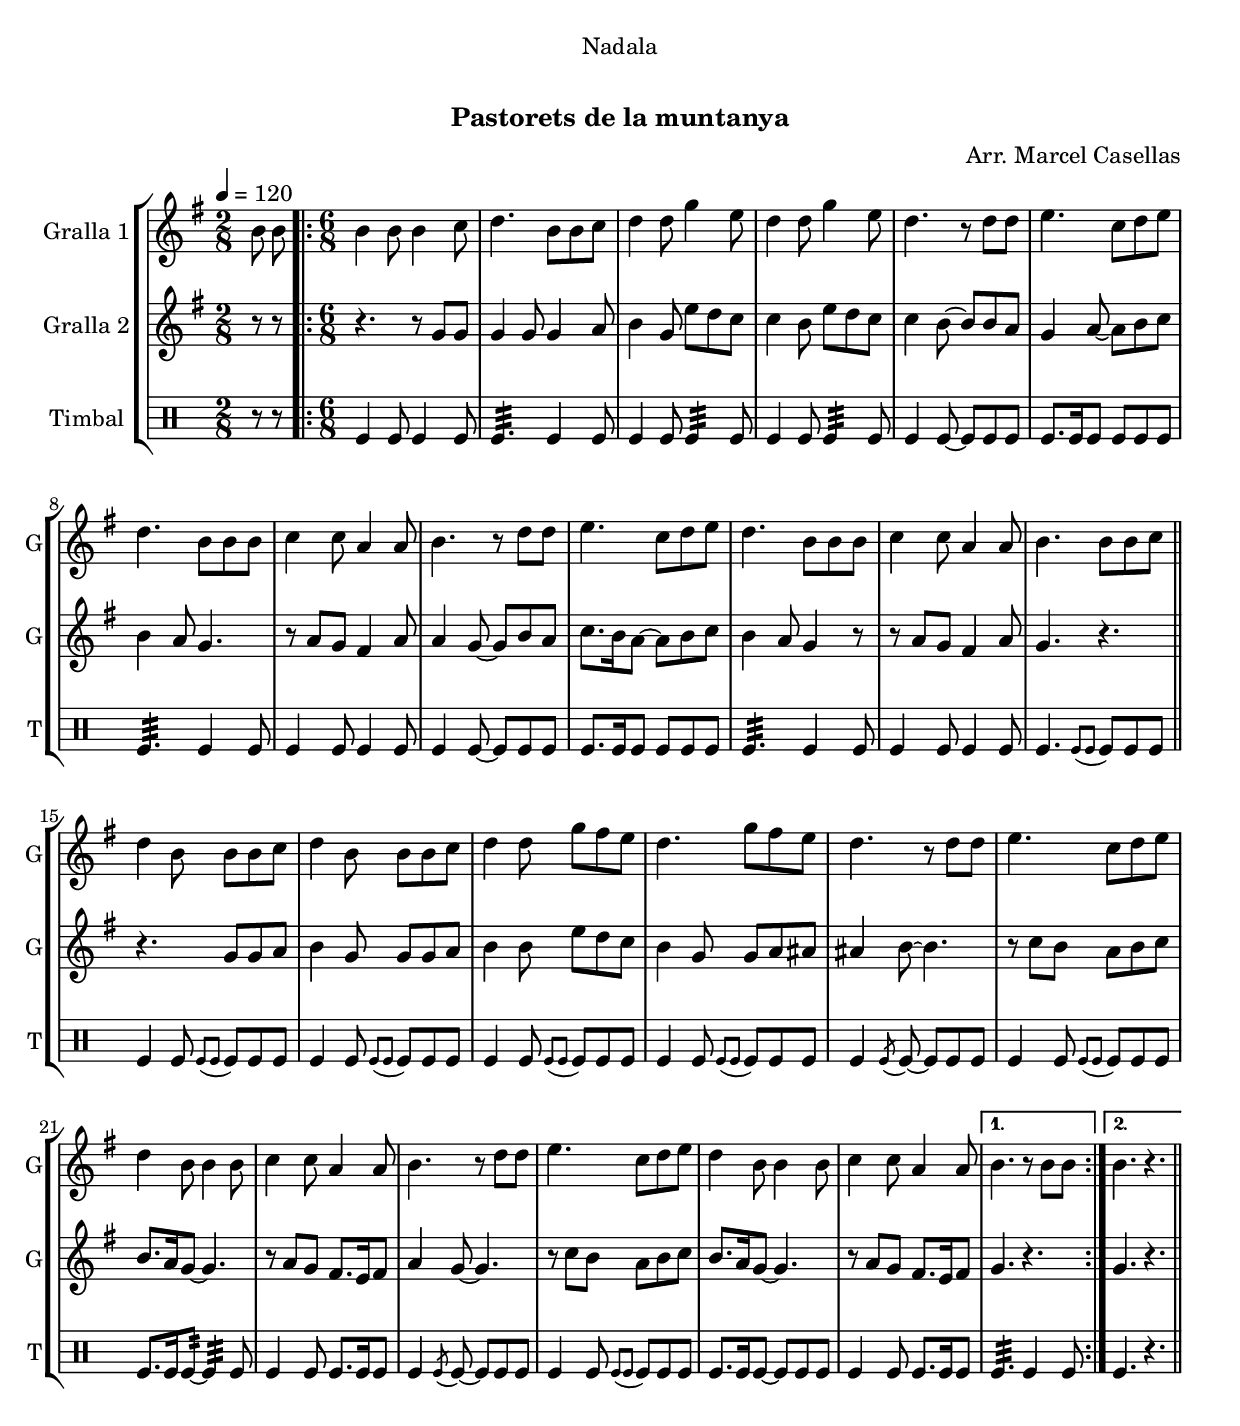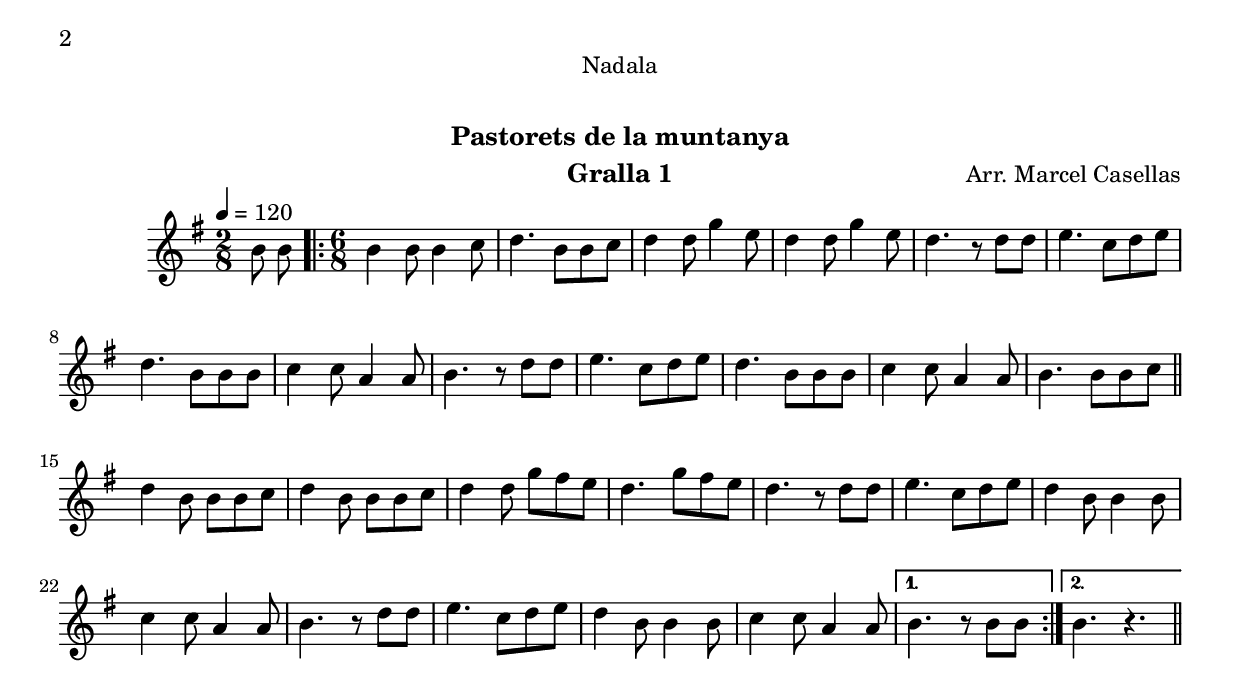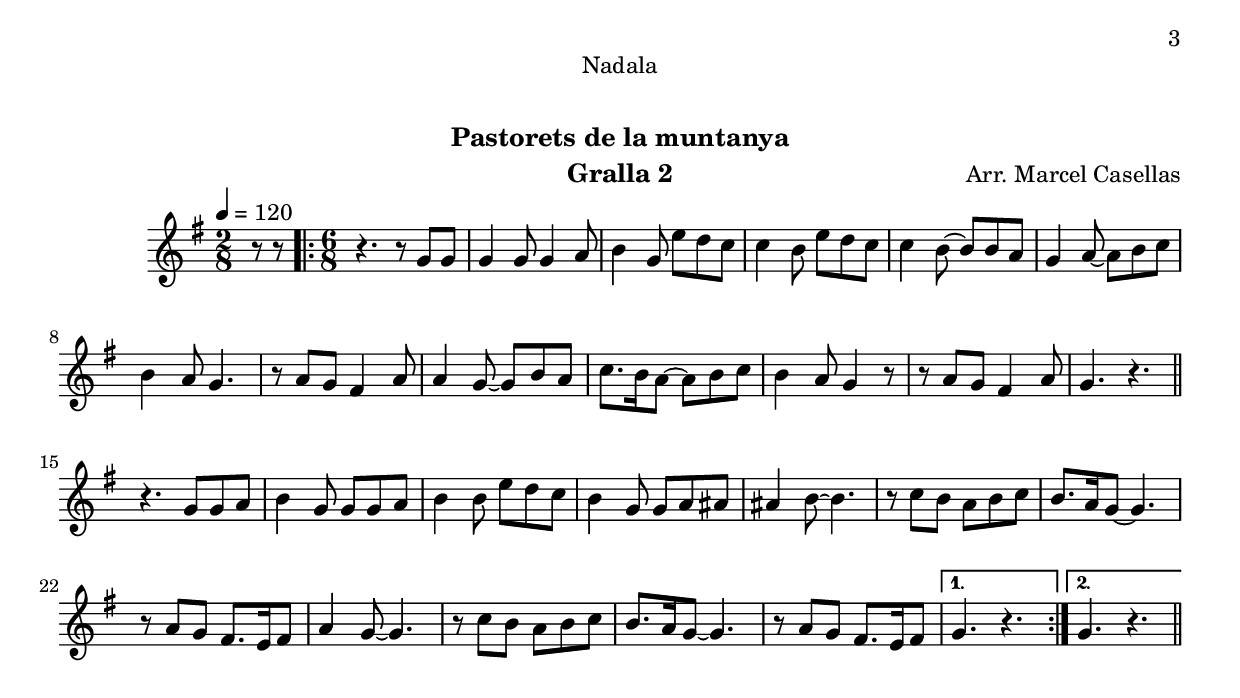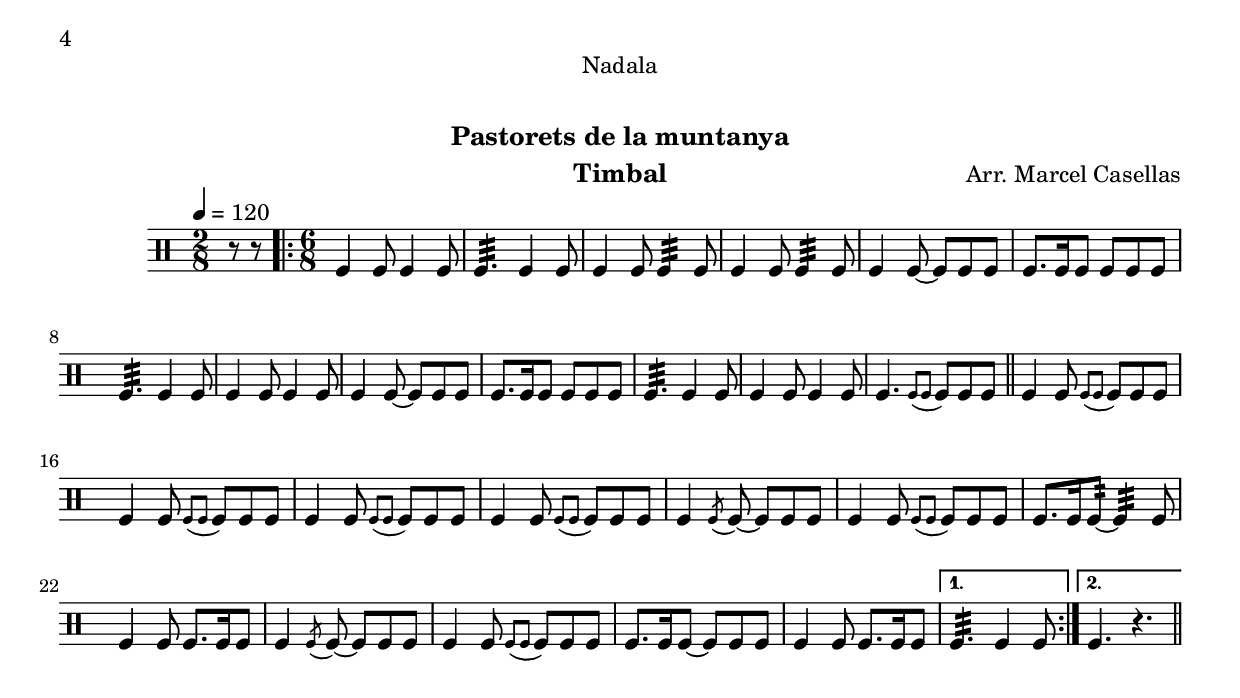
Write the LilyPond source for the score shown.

\version "2.22.1"

\header {
  dedication="Nadala"
  title="   "
  subtitle="Pastorets de la muntanya"
  subsubtitle=""
  poet=""
  meter=""
  piece=""
  composer="Arr. Marcel Casellas"
  arranger=""
  opus=""
  instrument=""
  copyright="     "
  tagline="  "
}

liniaroAa =
\relative b'
{
  \tempo 4=120
  \clef treble
  \key g \major
  \time 2/8
  b8 b  |
  \time 6/8   \repeat volta 2 { b4 b8 b4 c8  |
  d4. b8 b c  |
  d4 d8 g4 e8  |
  %05
  d4 d8 g4 e8  |
  d4. r8 d d  |
  e4. c8 d e  |
  d4. b8 b b  |
  c4 c8 a4 a8  |
  %10
  b4. r8 d d  |
  e4. c8 d e  |
  d4. b8 b b  |
  c4 c8 a4 a8  |
  b4. b8 b c  \bar "||"
  %15
  d4 b8 b b c  |
  d4 b8 b b c  |
  d4 d8 g fis e  |
  d4. g8 fis e  |
  d4. r8 d d  |
  %20
  e4. c8 d e  |
  d4 b8 b4 b8  |
  c4 c8 a4 a8  |
  b4. r8 d d  |
  e4. c8 d e  |
  %25
  d4 b8 b4 b8  |
  c4 c8 a4 a8 }
  \alternative { { b4. r8 b b }
  { b4. r } } \bar "||"
}

liniaroAb =
\relative g'
{
  \tempo 4=120
  \clef treble
  \key g \major
  \time 2/8
  r8 r  |
  \time 6/8   \repeat volta 2 { r4. r8 g g  |
  g4 g8 g4 a8  |
  b4 g8 e' d c  |
  %05
  c4 b8 e d c  |
  c4 b8 ~ b b a  |
  g4 a8 ~ a b c  |
  b4 a8 g4.  |
  r8 a g fis4 a8  |
  %10
  a4 g8 ~ g b a  |
  c8. b16 a8 ~ a b c  |
  b4 a8 g4 r8  |
  r8 a g fis4 a8  |
  g4. r  \bar "||"
  %15
  r4. g8 g a  |
  b4 g8 g g a  |
  b4 b8 e d c  |
  b4 g8 g a ais  |
  ais4 b8 ~ b4.  |
  %20
  r8 c b a b c  |
  b8. a16 g8 ~ g4.  |
  r8 a g fis8. e16 fis8  |
  a4 g8 ~ g4.  |
  r8 c b a b c  |
  %25
  b8. a16 g8 ~ g4.  |
  r8 a g fis8. e16 fis8 }
  \alternative { { g4. r }
  { g4. r } } \bar "||"
}

liniaroAc =
\drummode
{
  \tempo 4=120
  \time 2/8
  r8 r  |
  \time 6/8   \repeat volta 2 { tomfl4 tomfl8 tomfl4 tomfl8  |
  tomfl4.:32 tomfl4 tomfl8  |
  tomfl4 tomfl8 tomfl4:32 tomfl8  |
  %05
  tomfl4 tomfl8 tomfl4:32 tomfl8  |
  tomfl4 tomfl8 ~ tomfl tomfl tomfl  |
  tomfl8. tomfl16 tomfl8 tomfl tomfl tomfl  |
  tomfl4.:32 tomfl4 tomfl8  |
  tomfl4 tomfl8 tomfl4 tomfl8  |
  %10
  tomfl4 tomfl8 ~ tomfl tomfl tomfl  |
  tomfl8. tomfl16 tomfl8 tomfl tomfl tomfl  |
  tomfl4.:32 tomfl4 tomfl8  |
  tomfl4 tomfl8 tomfl4 tomfl8  |
  tomfl4. \appoggiatura { tomfl8 tomfl } tomfl tomfl tomfl  \bar "||"
  %15
  tomfl4 tomfl8 \appoggiatura { tomfl tomfl } tomfl tomfl tomfl  |
  tomfl4 tomfl8 \appoggiatura { tomfl tomfl } tomfl tomfl tomfl  |
  tomfl4 tomfl8 \appoggiatura { tomfl tomfl } tomfl tomfl tomfl  |
  tomfl4 tomfl8 \appoggiatura { tomfl tomfl } tomfl tomfl tomfl  |
  tomfl4 \acciaccatura { tomfl8 } tomfl ~ tomfl tomfl tomfl  |
  %20
  tomfl4 tomfl8 \appoggiatura { tomfl tomfl } tomfl tomfl tomfl  |
  tomfl8. tomfl16 tomfl8:32 ~ tomfl4:32 tomfl8  |
  tomfl4 tomfl8 tomfl8. tomfl16 tomfl8  |
  tomfl4 \acciaccatura { tomfl8 } tomfl ~ tomfl tomfl tomfl  |
  tomfl4 tomfl8 \appoggiatura { tomfl tomfl } tomfl tomfl tomfl  |
  %25
  tomfl8. tomfl16 tomfl8 ~ tomfl tomfl tomfl  |
  tomfl4 tomfl8 tomfl8. tomfl16 tomfl8 }
  \alternative { { tomfl4.:32 tomfl4 tomfl8 }
  { tomfl4. r } } \bar "||"
}

\bookpart {
  \score {
    \new StaffGroup {
      \override Score.RehearsalMark #'self-alignment-X = #LEFT
      <<
        \new Staff \with {instrumentName = #"Gralla 1" shortInstrumentName = #"G"} \liniaroAa
        \new Staff \with {instrumentName = #"Gralla 2" shortInstrumentName = #"G"} \liniaroAb
        \new DrumStaff \with {instrumentName = #"Timbal" shortInstrumentName = #"T"} \liniaroAc
      >>
    }
    \layout {}
  }
  \score { \unfoldRepeats
    \new StaffGroup {
      \override Score.RehearsalMark #'self-alignment-X = #LEFT
      <<
        \new Staff \with {instrumentName = #"Gralla 1" shortInstrumentName = #"G"} \liniaroAa
        \new Staff \with {instrumentName = #"Gralla 2" shortInstrumentName = #"G"} \liniaroAb
        \new DrumStaff \with {instrumentName = #"Timbal" shortInstrumentName = #"T"} \liniaroAc
      >>
    }
    \midi {}
  }
}

\bookpart {
  \header {instrument="Gralla 1"}
  \score {
    \new StaffGroup {
      \override Score.RehearsalMark #'self-alignment-X = #LEFT
      <<
        \new Staff \liniaroAa
      >>
    }
    \layout {}
  }
  \score { \unfoldRepeats
    \new StaffGroup {
      \override Score.RehearsalMark #'self-alignment-X = #LEFT
      <<
        \new Staff \liniaroAa
      >>
    }
    \midi {}
  }
}

\bookpart {
  \header {instrument="Gralla 2"}
  \score {
    \new StaffGroup {
      \override Score.RehearsalMark #'self-alignment-X = #LEFT
      <<
        \new Staff \liniaroAb
      >>
    }
    \layout {}
  }
  \score { \unfoldRepeats
    \new StaffGroup {
      \override Score.RehearsalMark #'self-alignment-X = #LEFT
      <<
        \new Staff \liniaroAb
      >>
    }
    \midi {}
  }
}

\bookpart {
  \header {instrument="Timbal"}
  \score {
    \new StaffGroup {
      \override Score.RehearsalMark #'self-alignment-X = #LEFT
      <<
        \new DrumStaff \liniaroAc
      >>
    }
    \layout {}
  }
  \score { \unfoldRepeats
    \new StaffGroup {
      \override Score.RehearsalMark #'self-alignment-X = #LEFT
      <<
        \new DrumStaff \liniaroAc
      >>
    }
    \midi {}
  }
}

